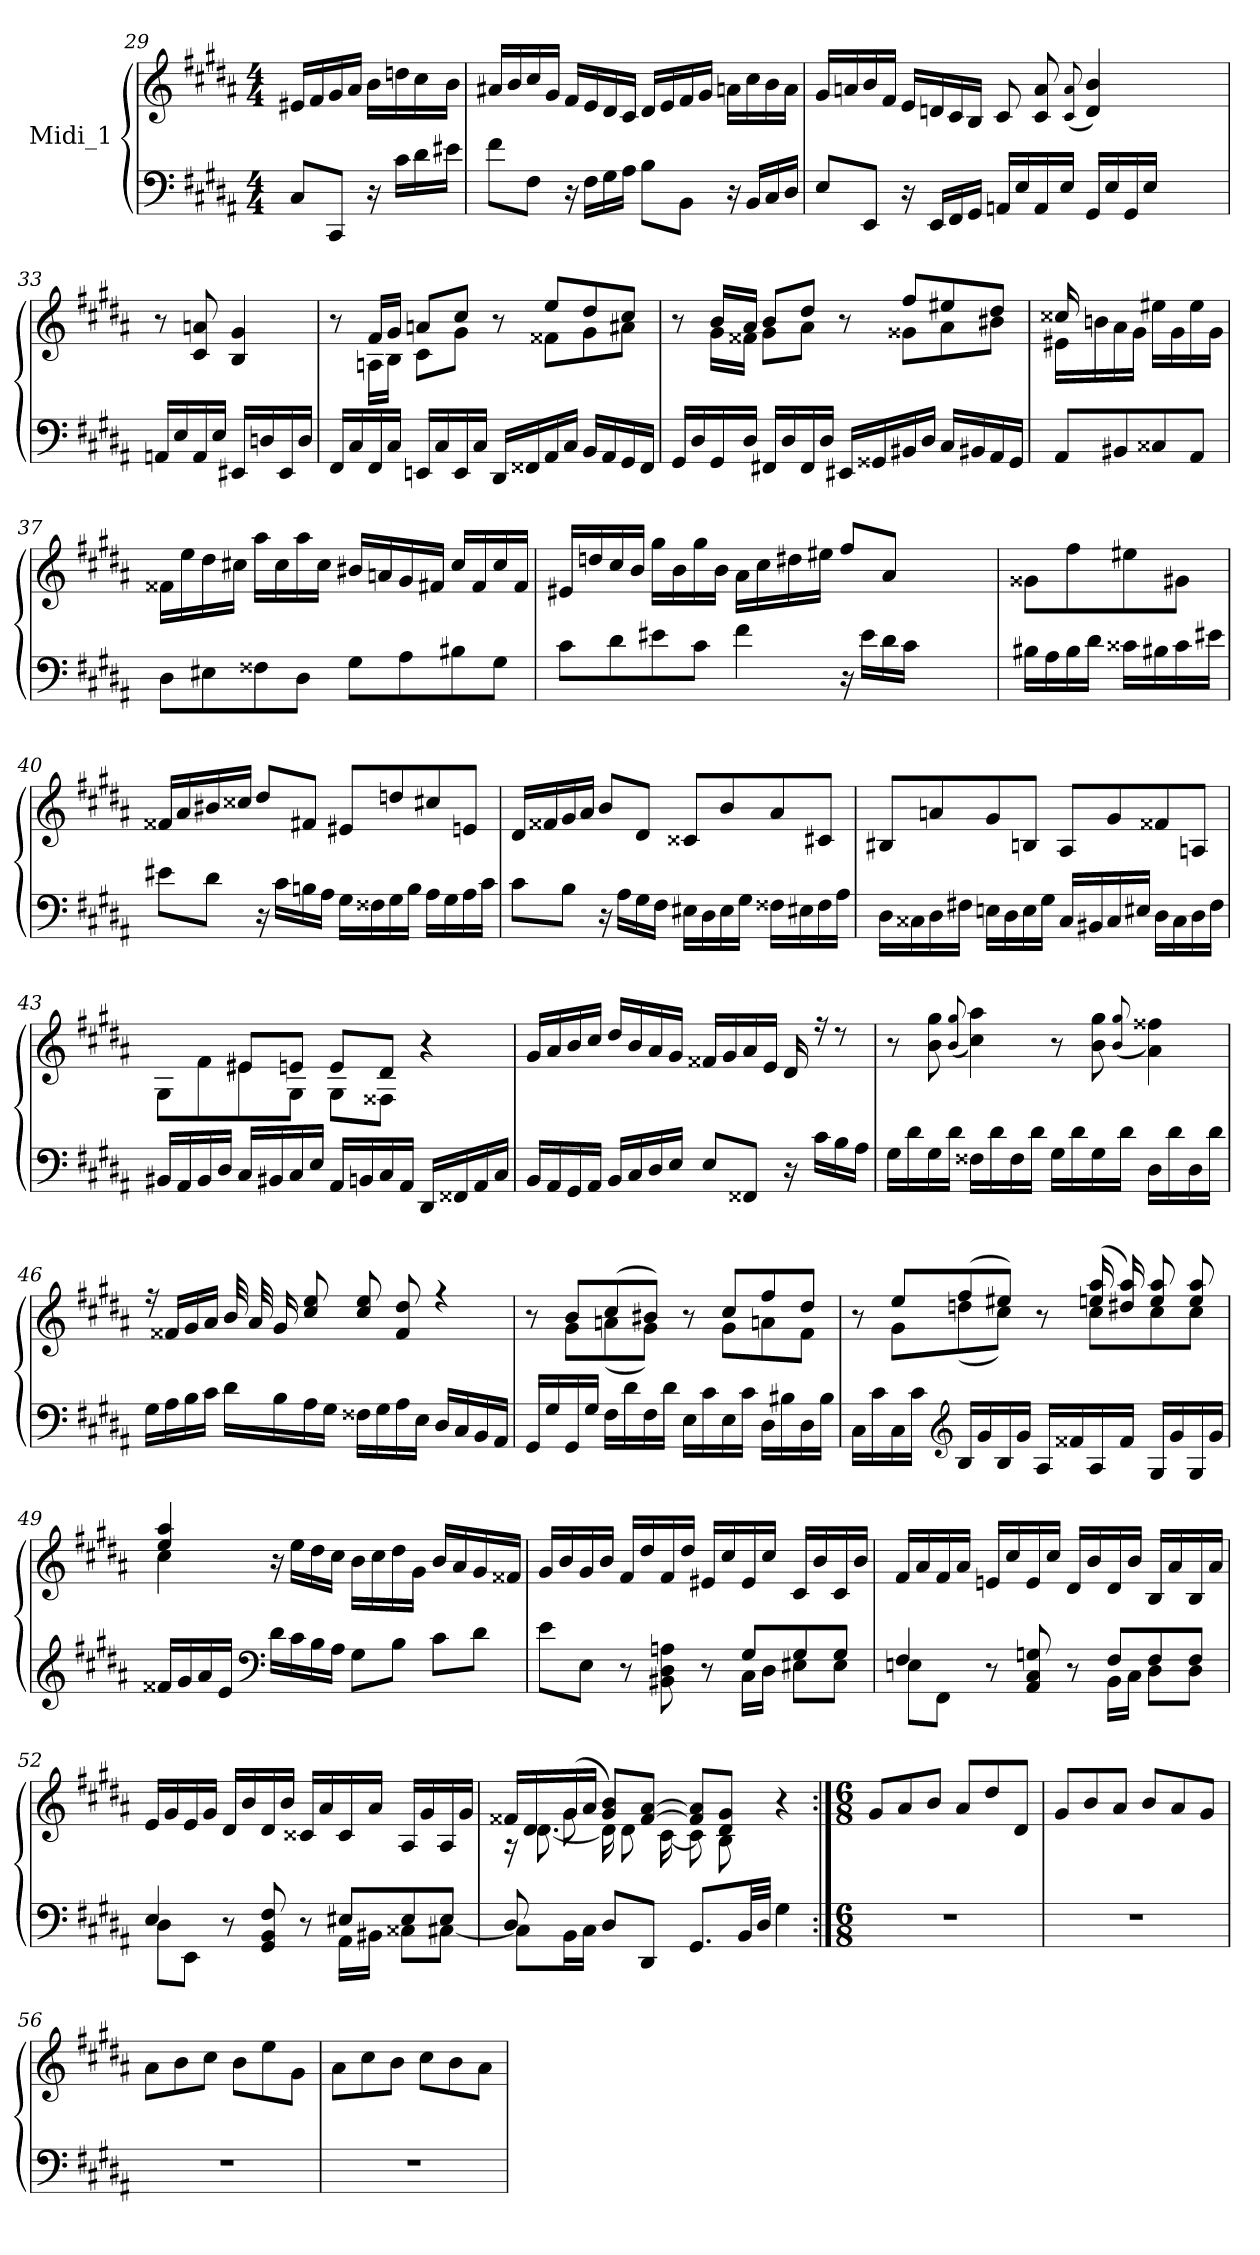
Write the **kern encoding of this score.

**kern	**kern
*part1	*part1
*staff2	*staff1
*I"Midi_1	*
*clefF4	*clefG2
*k[f#c#g#d#a#]	*k[f#c#g#d#a#]
*B:	*B:
*M4/4	*M4/4
=29	=29
8C#L	16e#XLL
.	16f#
8CC#J	16g#
.	16a#JJ
16r	16bLL
16c#LL	16ddn
16d#	16cc#
16e#XJJ	16bJJ
!!LO:LB:g=z
=30	=30
*	*^
8f#L	16a#XLL	2ryy
.	16b	.
8F#J	16cc#	.
.	16g#JJ	.
16r	16f#LL	.
16F#LL	16e	.
16G#	16d#	.
16A#JJ	16c#JJ	.
8BL	16d#LL	2ryy
.	16e	.
8BBJ	16f#	.
.	16g#JJ	.
16r	16anLL	.
16BBLL	16cc#	.
16C#	16b	.
16D#JJ	16aJJ	.
=31	=31	=31
8EL	16g#LL	1ryy
.	16an	.
8EEJ	16b	.
.	16f#JJ	.
16r	16eLL	.
16EELL	16dn	.
16FF#	16c#	.
16GG#JJ	16BJJ	.
16AAnLL	8c#L	.
16E	.	.
16AA	8c# 8a	.
16EJJ	.	.
.	(<8qqc# 8qqaJ	.
16GG#LL	4d 4b)	.
16E	.	.
16GG#	.	.
16EJJ	.	.
2ryy	2ryy	2ryy
*	*v	*v
=33	=33
16AAnLL	8r
16E	.
16AA	8c# 8an
16EJJ	.
16EE#XLL	4B 4g#
16Dn	.
16EE#	.
16DJJ	.
!!LO:LB:g=z
=34	=34
*	*^
16FF#LL	8r	8ryy
16C#	.	.
16FF#	16f#LL	16An\LL
16C#JJ	16g#JJ	16B\JJ
16EEnLL	8anL	8c#\L
16C#	.	.
16EE	8cc#J	8g#\J
16C#JJ	.	.
16DD#LL	8r	8ryy
16FF##X	.	.
16AA#	8ee/L	8f##X\L
16C#JJ	.	.
16BBLL	8dd#/	8g#\
16AA#	.	.
16GG#	8cc#/J	8a#X\J
16FF##JJ	.	.
=35	=35	=35
16GG#LL	8r	8ryy
16D#	.	.
16GG#	16b/LL	16g#\LL
16D#JJ	16a#/JJ	16f##X\JJ
16FF#XLL	8b/L	8g#\L
16D#	.	.
16FF#	8dd#/J	8a#\J
16D#JJ	.	.
16EE#XLL	8r	8ryy
16GG##X	.	.
16BB#X	8ff#L	8g##XL
16D#JJ	.	.
16C#LL	8ee#X	8a#
16BB#X	.	.
16AA#	8dd#J	8b#XJ
16GG##JJ	.	.
=36	=36	=36
8AA#L	16cc##X/	16e#X\LL
.	16ryy	16bn\
8BB#X	8ryy	16a#\
.	.	16g#\JJ
8C##X	4ryy	16ee#XLL
.	.	16g#
8AA#J	.	16ee#
.	.	16g#JJ
!!LO:LB:g=z	!!
=37	=37	=37
8D#L	4ryy	16f##XLL
.	.	16ee
8E#X	.	16dd#
.	.	16cc#XJJ
8F##X	4ryy	16aa#\LL
.	.	16cc#\
8D#J	.	16aa#\
.	.	16cc#\JJ
8G#L	16b#XLL	2ryy
.	16an	.
8A#	16g#	.
.	16f#JJ	.
8B#X	16cc#/LL	.
.	16f#/	.
8G#J	16cc#/	.
.	16f#/JJ	.
=37A	=37A	=37A
8c#L	16e#XLL	1ryy
.	16ddn	.
8d#	16cc#	.
.	16bJJ	.
8e#X	16gg#LL	.
.	16b	.
8c#J	16gg#	.
.	16bJJ	.
4f#	16a#LL	.
.	16cc#	.
.	16dd#X	.
.	16ee#XJJ	.
16r	8ff#/L	.
16e#LL	.	.
16d#	8a#/J	.
16c#JJ	.	.
2ryy	2ryy	2ryy
*	*v	*v
=39A	=39A
16B#XLL	8g##XL
16A#	.
16B#	8ff#
16d#JJ	.
16c##XLL	8ee#X
16B#X	.
16c##	8g#XJ
16e#XJJ	.
!!LO:LB:g=z
=40	=40
8e#XL	16f##XLL
.	16a#
8d#J	16b#X
.	16cc##XJJ
16r	8dd#L
16c#LL	.
16Bn	8f#XJ
16A#JJ	.
16G#LL	8e#XL
16F##X	.
16G#	8ddn
16BJJ	.
16A#LL	8cc#X
16G#	.
16A#	8enJ
16c#JJ	.
=41	=41
8c#L	16d#LL
.	16f##X
8BJ	16g#
.	16a#JJ
16r	8bL
16A#LL	.
16G#	8d#J
16F#JJ	.
16E#XLL	8c##XL
16D#	.
16E#	8b
16G#JJ	.
16F##XLL	8a#
16E#X	.
16F##	8c#XJ
16A#JJ	.
!!LO:LB:g=z
=42	=42
*	*^
16D#LL	8B#X/L	1ryy
16C##X	.	.
16D#	8an/	.
16F#XJJ	.	.
16EnLL	8g#/	.
16D#	.	.
16E	8Bn/J	.
16G#JJ	.	.
16C##LL	8A#L	.
16BB#X	.	.
16C##	8g#	.
16E#XJJ	.	.
16D#LL	8f##X	.
16C##	.	.
16D#	8AnJ	.
16F#JJ	.	.
=43	=43	=43
16BB#XLL	8ryy	8G#L
16AA#	.	.
16BB#	8ryy	8f#
16D#JJ	.	.
16C#LL	8e#XL	8e#X
16BB#X	.	.
16C#	8enJ	8G#J
16EJJ	.	.
16AA#LL	8eL	8G#L
16BBn	.	.
16C#	8d#J	8F##XJ
16AA#JJ	.	.
16DD#LL	4r	4ryy
16FF##X	.	.
16AA#	.	.
16C#JJ	.	.
!!LO:LB:g=z	!!
=44	=44	=44
16BBLL	16g#LL	1ryy
16AA#	16a#	.
16GG#	16b	.
16AA#JJ	16cc#JJ	.
16BBLL	16dd#LL	.
16C#	16b	.
16D#	16a#	.
16EJJ	16g#JJ	.
8EL	16f##XLL	.
.	16g#	.
8FF##XJ	16a#	.
.	16eJJ	.
16r	16d#/	.
16c#LL	16r	.
16B	8r	.
16A#JJ	.	.
=45	=45	=45
16G#LL	4ryy	8r
16d#	.	.
16G#	.	8b\ 8gg#\L
16d#JJ	.	.
.	.	(<8qqb/ 8qqgg#/J
16F##XLL	4ryy	4cc#\ 4aa#\)
16d#	.	.
16F##	.	.
16d#JJ	.	.
16G#LL	4ryy	8r
16d#	.	.
16G#	.	8b\ 8gg#\L
16d#JJ	.	.
.	.	(<8qqb/ 8qqgg#/J
16D#LL	4ryy	4a#\ 4ff##X\)
16d#	.	.
16D#	.	.
16d#JJ	.	.
!!LO:LB:g=z	!!
=46	=46	=46
16G#LL	16r	1ryy
16A#	16f##XLL	.
16B	16g#	.
16c#JJ	16a#JJ	.
16d#LL	32bLLL	.
.	32a#	.
16B	16g#	.
16A#	8cc# 8eeJ	.
16G#JJ	.	.
16F##XLL	8cc#/ 8ee/L	.
16G#	.	.
16A#	8f##/ 8dd#/J	.
16EJJ	.	.
16D#LL	4r	.
16C#	.	.
16BB	.	.
16AA#JJ	.	.
=47	=47	=47
16GG#LL	8r	8ryy
16G#	.	.
16GG#	8bL	8g#L
16G#JJ	.	.
16F#LL	(>8cc#	(<8an
16d#	.	.
16F#	8b#XJ)	8g#J)
16d#JJ	.	.
16ELL	8r	8ryy
16c#	.	.
16E	8cc#L	8g#\L
16c#JJ	.	.
16D#LL	8ff#	8an\
16B#X	.	.
16D#	8dd#J	8f#\J
16B#JJ	.	.
!!LO:LB:g=z	!!
=48	=48	=48
16C#LL	8r	8ryy
16c#	.	.
16C#	8eeL	8g#L
16c#JJ	.	.
*clefG2	*	*
16BLL	(>8ff#	(<8ddn
16g#	.	.
16B	8ee#XJ)	8cc#J)
16g#JJ	.	.
16A#LL	8r	8ryy
16f##X	.	.
16A#	(>16een 16aa#LL	8cc#\L
16f##JJ	16dd# 16aa#)	.
16G#LL	8ee 8aa#	8cc#\
16g#	.	.
16G#	8ee 8aa#J	8cc#\J
16g#JJ	.	.
=49	=49	=49
16f##XLL	4ee/ 4aa#/	4cc#\
16g#	.	.
16a#	.	.
16eJJ	.	.
*clefF4	*	*
16d#LL	16r	4ryy
16c#	16ee\LL	.
16B	16dd#\	.
16A#JJ	16cc#\JJ	.
8G#L	16b\LL	4ryy
.	16cc#\	.
8BJ	16dd#\	.
.	16g#\JJ	.
8c#L	16bLL	4ryy
.	16a#	.
8d#J	16g#	.
.	16f##XJJ	.
!!LO:LB:g=z	!!
=50	=50	=50
*^	*	*
4ryy	8e\L	16g#LL	1ryy
.	.	16b	.
.	8E\J	16g#	.
.	.	16bJJ	.
4ryy	8r	16f#LL	.
.	.	16dd#	.
.	8BB#X\ 8D#\ 8An\	16f#	.
.	.	16dd#JJ	.
8ryy	8r	16e#X/LL	.
.	.	16cc#/	.
8G#/L	16C#LL	16e#/	.
.	16D#JJ	16cc#/JJ	.
8G#/	8E#X\L	16c#LL	.
.	.	16b	.
8G#/J	8E#\J	16c#	.
.	.	16bJJ	.
=51	=51	=51	=51
4F#/	8EnL	16f#LL	1ryy
.	.	16a#	.
.	8FF#J	16f#	.
.	.	16a#JJ	.
8r	8ryy	16en/LL	.
.	.	16cc#/	.
8AA#/ 8C#/ 8Gn/	8ryy	16e/	.
.	.	16cc#/JJ	.
8r	8ryy	16d#LL	.
.	.	16b	.
8F#L	16BB\LL	16d#	.
.	16C#\JJ	16bJJ	.
8F#	8D#\L	16BLL	.
.	.	16a#	.
8F#J	8D#\J	16B	.
.	.	16a#JJ	.
!!LO:LB:g=z	!!
=52	=52	=52	=52
4E/	8D#L	16eLL	1ryy
.	.	16g#	.
.	8EEJ	16e	.
.	.	16g#JJ	.
8r	8ryy	16d#LL	.
.	.	16b	.
8GG#/ 8BB/ 8F#/	8ryy	16d#	.
.	.	16bJJ	.
8r	8ryy	16c##X/LL	.
.	.	16a#/	.
8E#X/L	16AA#\LL	16c##/	.
.	16BB#X\JJ	16a#/JJ	.
8E#/	8C##X\L	16A#LL	.
.	.	16g#	.
8E#/J	[8C#X\J	16A#	.
.	.	16g#JJ	.
=53	=53	=53	=53
*	*	*	*^
8D#/	8C#L]	16f##XLL	16r	8ryy
.	.	16d#	[8.d#\	.
8ryy	16BBL	(>16g#	.	8g#\
.	16C#JJ	16a#JJ	.	.
4ryy	8D#L	8g# 8bL)	16d#\LL]	2.ryy
.	.	.	8d#\	.
.	8DD#J	[8f## [8a#J	.	.
.	.	.	[16c#\J	.
4ryy	8.GG#L	8f##/] 8a#/]L	8c#\L]	.
.	.	8d#/ 8g#/J	8B\J	.
.	32BBLL	.	.	.
.	32D#JJJ	.	.	.
4ryy	4G#\	4r	4ryy	.
*v	*v	*	*	*
*	*v	*v	*v
!!LO:LB:g=z
=54:|!	=54:|!
*M6/8	*M6/8
*^	*^
!	!	!LO:TX:a:B:cj:t=2. Fuga  a 3 voci	!
!LO:N:vis=1	!	!	!
*v	*v	*	*
*	*v	*v
2.r	8g#L
.	8a#
.	8bJ
.	8a#L
.	8dd#
.	8d#J
=55	=55
!LO:N:vis=1	!
2.r	8g#L
.	8b
.	8a#J
.	8bL
.	8a#
.	8g#J
=56	=56
!LO:N:vis=1	!
2.r	8a#L
.	8b
.	8cc#J
.	8bL
.	8ee
.	8g#J
=57	=57
!LO:N:vis=1	!
2.r	8a#L
.	8cc#
.	8bJ
.	8cc#L
.	8b
.	8a#J
=	=
*-	*-
